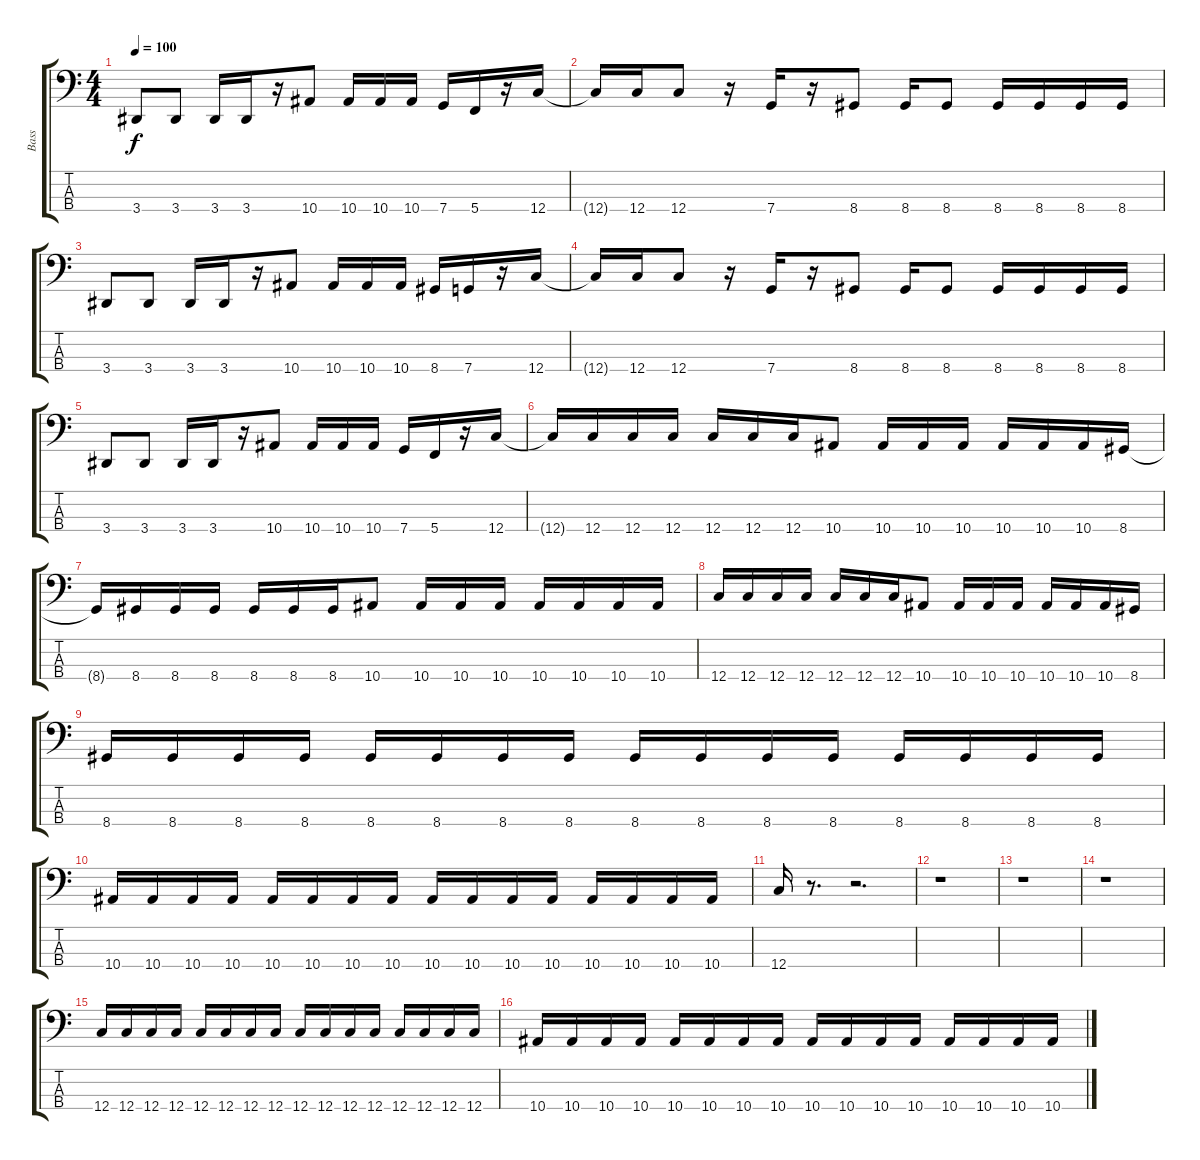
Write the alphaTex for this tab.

\track ("Bass" "Bass") {instrument electricbasspick}
\staff {score tabs}
\tuning (F2 C2 G1 C1) {hide}
\ts (4 4)
\tempo 100
\clef f4
\ks c
3.4.8{dy f} 3.4.8 3.4.16 3.4.16 r.16 10.4.8 10.4.16 10.4.16 10.4.16 7.4.16 5.4.16 r.16 12.4.16 |
12.4{t}.16 12.4.16 12.4.8 r.16 7.4.16 r.16 8.4.8 8.4.16 8.4.8 8.4.16 8.4.16 8.4.16 8.4.16 |
3.4.8 3.4.8 3.4.16 3.4.16 r.16 10.4.8 10.4.16 10.4.16 10.4.16 8.4.16 7.4.16 r.16 12.4.16 |
12.4{t}.16 12.4.16 12.4.8 r.16 7.4.16 r.16 8.4.8 8.4.16 8.4.8 8.4.16 8.4.16 8.4.16 8.4.16 |
3.4.8 3.4.8 3.4.16 3.4.16 r.16 10.4.8 10.4.16 10.4.16 10.4.16 7.4.16 5.4.16 r.16 12.4.16 |
12.4{t}.16 12.4.16 12.4.16 12.4.16 12.4.16 12.4.16 12.4.16 10.4.8 10.4.16 10.4.16 10.4.16 10.4.16 10.4.16 10.4.16 8.4.16 |
8.4{t}.16 8.4.16 8.4.16 8.4.16 8.4.16 8.4.16 8.4.16 10.4.8 10.4.16 10.4.16 10.4.16 10.4.16 10.4.16 10.4.16 10.4.16 |
12.4.16 12.4.16 12.4.16 12.4.16 12.4.16 12.4.16 12.4.16 10.4.8 10.4.16 10.4.16 10.4.16 10.4.16 10.4.16 10.4.16 8.4.16 |
8.4.16 8.4.16 8.4.16 8.4.16 8.4.16 8.4.16 8.4.16 8.4.16 8.4.16 8.4.16 8.4.16 8.4.16 8.4.16 8.4.16 8.4.16 8.4.16 |
10.4.16 10.4.16 10.4.16 10.4.16 10.4.16 10.4.16 10.4.16 10.4.16 10.4.16 10.4.16 10.4.16 10.4.16 10.4.16 10.4.16 10.4.16 10.4.16 |
12.4.16 r.8{d} r.2{d} |
r.1 |
r.1 |
r.1 |
12.4.16 12.4.16 12.4.16 12.4.16 12.4.16 12.4.16 12.4.16 12.4.16 12.4.16 12.4.16 12.4.16 12.4.16 12.4.16 12.4.16 12.4.16 12.4.16 |
10.4.16 10.4.16 10.4.16 10.4.16 10.4.16 10.4.16 10.4.16 10.4.16 10.4.16 10.4.16 10.4.16 10.4.16 10.4.16 10.4.16 10.4.16 10.4.16
